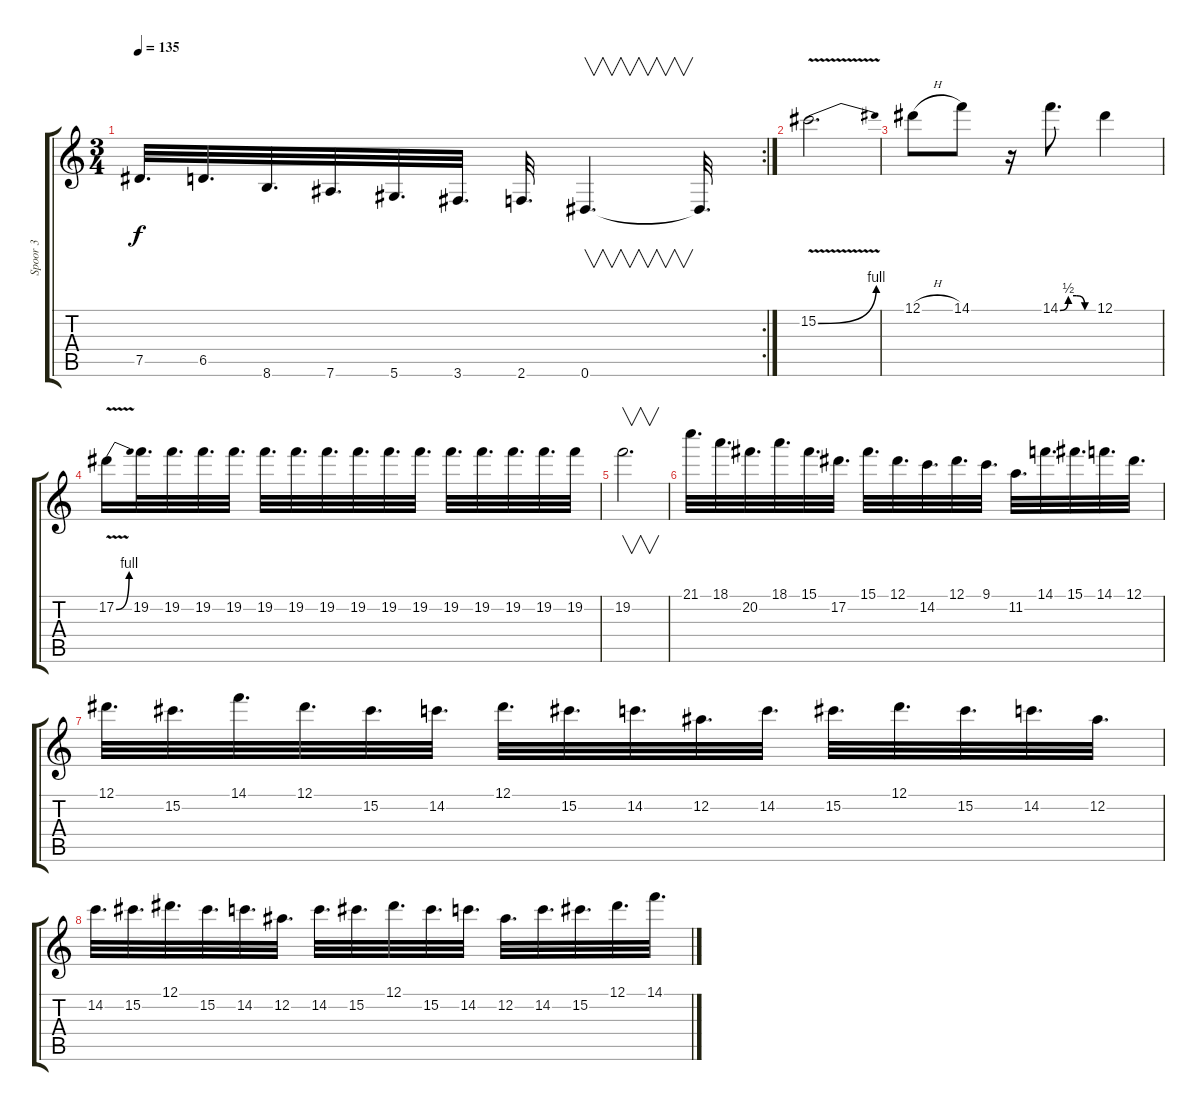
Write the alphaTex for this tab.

\track ("Spoor 3" "Spoor 3") {instrument overdrivenguitar}
\staff {score tabs}
\tuning (Eb4 Bb3 Gb3 Db3 Ab2 Eb2) {hide}
\rc 2
\ts (3 4)
\tempo 135
\clef g2
\ks c
7.5.32{d dy f} 6.5.32{d} 8.6.32{d} 7.6.32{d} 5.6.32{d} 3.6.32{d} 2.6.32{d} 0.6.4{v d} 0.6{t}.32{d} |
15.2{be (bend 0 0 60 4) v}.2{d} |
12.1{h}.8 14.1.8 r.16 14.1{be (custom 0 0 15 2 30 2 45 0 60 0)}.8{d} 12.1.4 |
17.2{be (bend 0 0 60 4) v}.16 19.2.32{d} 19.2.32{d} 19.2.32{d} 19.2.32{d} 19.2.32{d} 19.2.32{d} 19.2.32{d} 19.2.32{d} 19.2.32{d} 19.2.32{d} 19.2.32{d} 19.2.32{d} 19.2.32{d} 19.2.32{d} 19.2.32 |
19.2.2{v d} |
21.1.32{d} 18.1.32{d} 20.2.32{d} 18.1.32{d} 15.1.32{d} 17.2.32{d} 15.1.32{d} 12.1.32{d} 14.2.32{d} 12.1.32{d} 9.1.32{d} 11.2.32{d} 14.1.32{d} 15.1.32{d} 14.1.32{d} 12.1.32{d} |
12.1.32{d} 15.2.32{d} 14.1.32{d} 12.1.32{d} 15.2.32{d} 14.2.32{d} 12.1.32{d} 15.2.32{d} 14.2.32{d} 12.2.32{d} 14.2.32{d} 15.2.32{d} 12.1.32{d} 15.2.32{d} 14.2.32{d} 12.2.32{d} |
14.2.32{d} 15.2.32{d} 12.1.32{d} 15.2.32{d} 14.2.32{d} 12.2.32{d} 14.2.32{d} 15.2.32{d} 12.1.32{d} 15.2.32{d} 14.2.32{d} 12.2.32{d} 14.2.32{d} 15.2.32{d} 12.1.32{d} 14.1.32{d}
